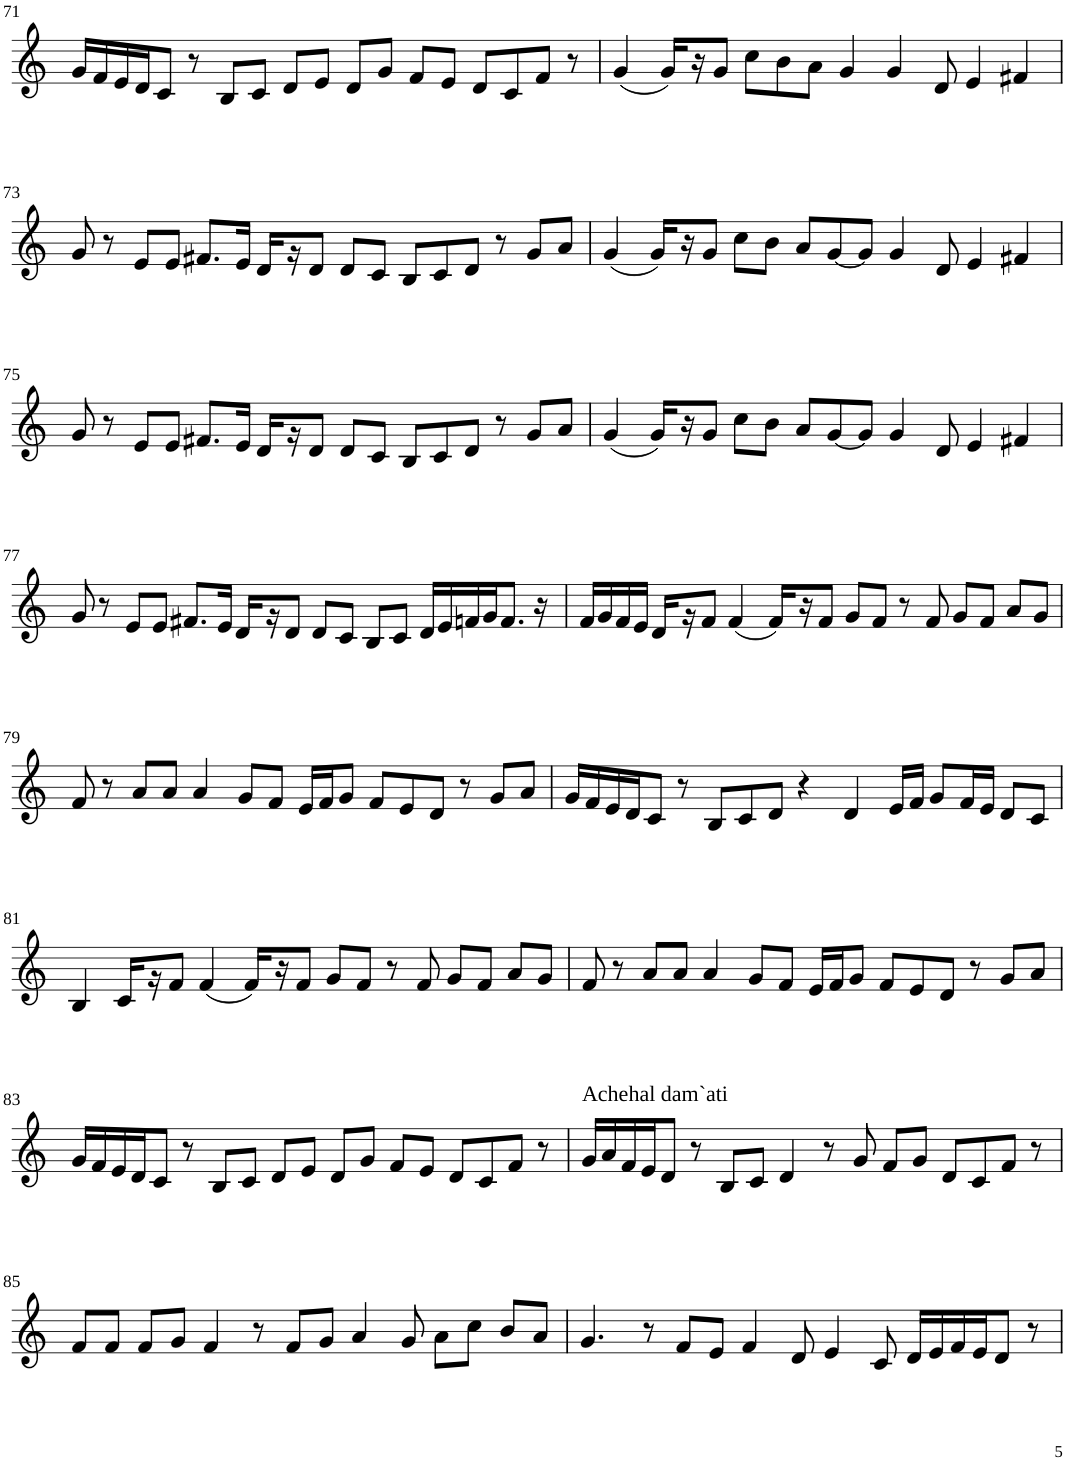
**kern
*part1
*staff1
*I"Violin
!!LO:PB:g=z
*clefG2
*k[]
*M8/4
=71
16g/LL
16f/
16e/
16d/J
8c/J
8r
8B/L
8c/J
8d/L
8e/J
8d/L
8g/J
8f/L
8e/J
8d/L
8c/
8f/J
8r
=72
(4g/
16g/LL)
16r
8g/J
8cc\L
8b\
8a\J
4g/
4g/
8d/
4e/
4f#X/
!!LO:LB:g=z
=73
8g/
8r
8e/L
8e/J
8.f#X/L
16e/Jk
16d/LL
16r
8d/J
8d/L
8c/J
8B/L
8c/
8d/J
8r
8g/L
8a/J
=74
(4g/
16g/LL)
16r
8g/J
8cc\L
8b\J
8a/L
[8g/
8g/J]
4g/
8d/
4e/
4f#X/
!!LO:LB:g=z
=75
8g/
8r
8e/L
8e/J
8.f#X/L
16e/Jk
16d/LL
16r
8d/J
8d/L
8c/J
8B/L
8c/
8d/J
8r
8g/L
8a/J
=76
(4g/
16g/LL)
16r
8g/J
8cc\L
8b\J
8a/L
[8g/
8g/J]
4g/
8d/
4e/
4f#X/
!!LO:LB:g=z
=77
8g/
8r
8e/L
8e/J
8.f#X/L
16e/Jk
16d/LL
16r
8d/J
8d/L
8c/J
8B/L
8c/J
16d/LL
16e/
16fn/
16g/J
8.f/J
16r
=78
16f/LL
16g/
16f/
16e/JJ
16d/LL
16r
8f/J
(4f/
16f/LL)
16r
8f/J
8g/L
8f/J
8r
8f/
8g/L
8f/J
8a/L
8g/J
!!LO:LB:g=z
=79
8f/
8r
8a/L
8a/J
4a/
8g/L
8f/J
16e/LL
16f/J
8g/J
8f/L
8e/
8d/J
8r
8g/L
8a/J
=80
16g/LL
16f/
16e/
16d/J
8c/J
8r
8B/L
8c/
8d/J
4r
4d/
16e/LL
16f/JJ
8g/L
16f/L
16e/JJ
8d/L
8c/J
!!LO:LB:g=z
=81
4B/
16c/LL
16r
8f/J
(4f/
16f/LL)
16r
8f/J
8g/L
8f/J
8r
8f/
8g/L
8f/J
8a/L
8g/J
=82
8f/
8r
8a/L
8a/J
4a/
8g/L
8f/J
16e/LL
16f/J
8g/J
8f/L
8e/
8d/J
8r
8g/L
8a/J
!!LO:LB:g=z
=83
16g/LL
16f/
16e/
16d/J
8c/J
8r
8B/L
8c/J
8d/L
8e/J
8d/L
8g/J
8f/L
8e/J
8d/L
8c/
8f/J
8r
=84
!LO:TX:a:t=Achehal dam`ati
16g/LL
16a/
16f/
16e/J
8d/J
8r
8B/L
8c/J
4d/
8r
8g/
8f/L
8g/J
8d/L
8c/
8f/J
8r
!!LO:LB:g=z
=85
8f/L
8f/J
8f/L
8g/J
4f/
8r
8f/L
8g/J
4a/
8g/
8a\L
8cc\J
8b/L
8a/J
=86
4.g/
8r
8f/L
8e/J
4f/
8d/
4e/
8c/
16d/LL
16e/
16f/
16e/J
8d/J
8r
=
*-
